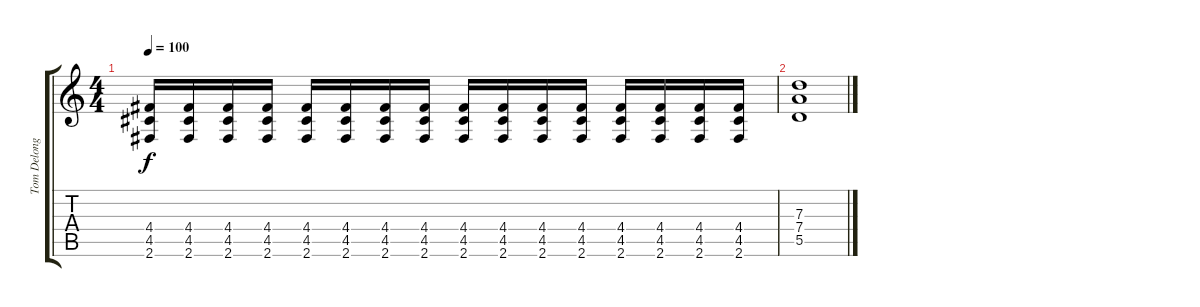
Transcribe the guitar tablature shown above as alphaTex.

\track ("Tom Delonge Gitarre" "Tom Delong") {instrument distortionguitar}
\staff {score tabs}
\tuning (E4 B3 G3 D3 A2 E2) {hide}
\ts (4 4)
\tempo 100
\clef g2
\ks c
(4.4 4.5 2.6).16{dy f} (4.4 4.5 2.6).16 (4.4 4.5 2.6).16 (4.4 4.5 2.6).16 (4.4 4.5 2.6).16 (4.4 4.5 2.6).16 (4.4 4.5 2.6).16 (4.4 4.5 2.6).16 (4.4 4.5 2.6).16 (4.4 4.5 2.6).16 (4.4 4.5 2.6).16 (4.4 4.5 2.6).16 (4.4 4.5 2.6).16 (4.4 4.5 2.6).16 (4.4 4.5 2.6).16 (4.4 4.5 2.6).16 |
(7.3 7.4 5.5).1
